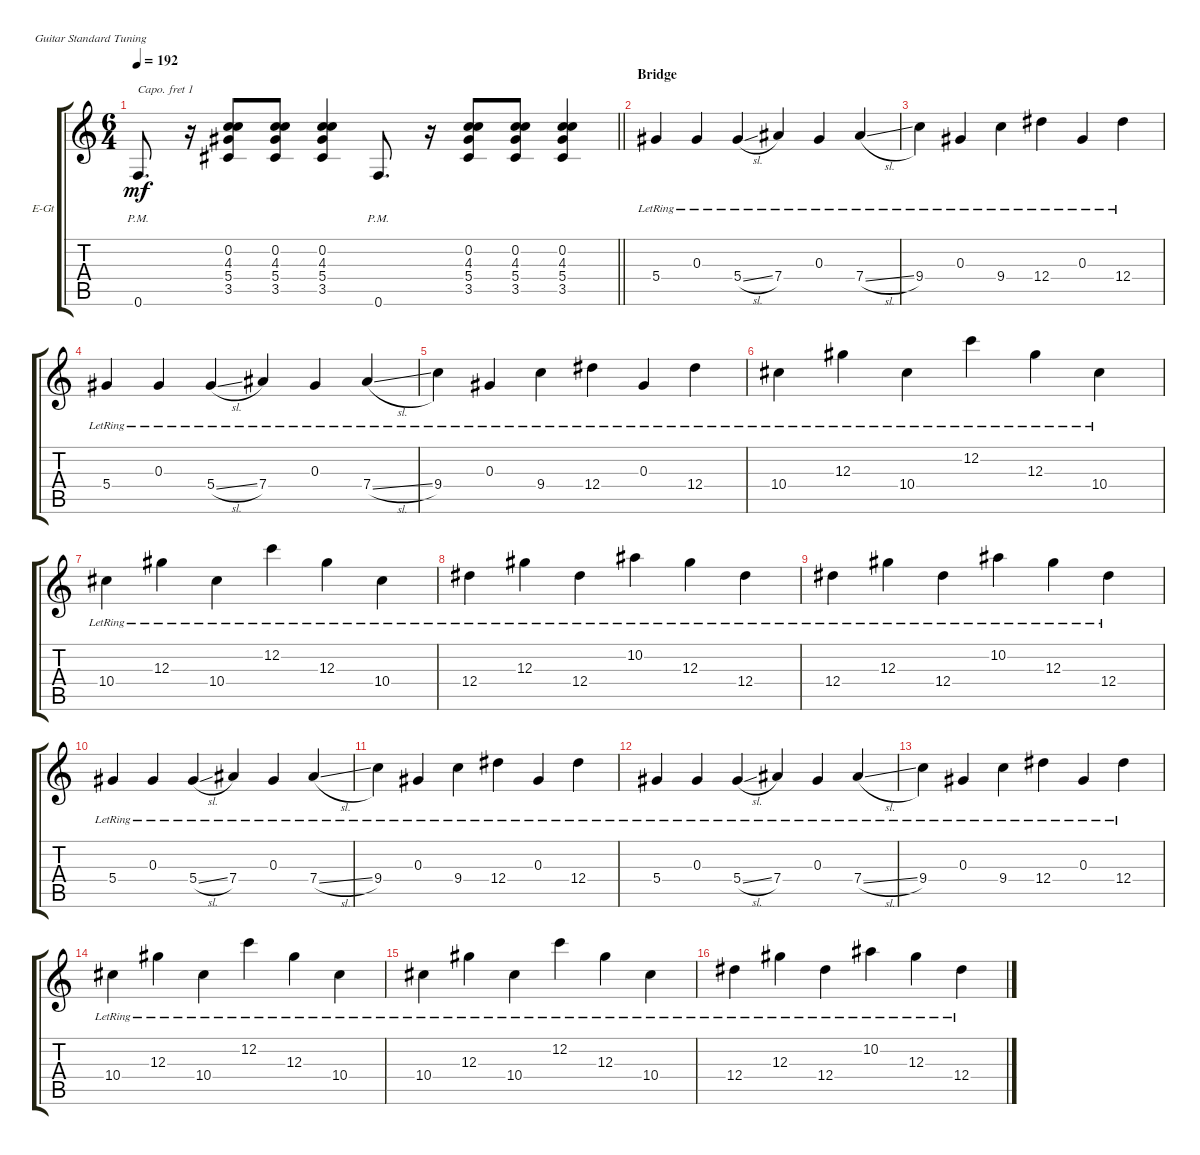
\bracketExtendMode groupsimilarinstruments
\firstSystemTrackNameOrientation horizontal
\otherSystemsTrackNameOrientation horizontal
\track ("Guitar 2" "E-Gt") {instrument distortionguitar}
\staff {score tabs}
\capo 1
\tuning (E4 B3 G3 D3 A2 E2)
\ts (6 4)
\tempo 192
\clef g2
\barLineRight lightlight
\ks c
0.6{pm}.8{d dy mf} r.16 (3.5 5.4 4.3 0.2).8 (3.5 5.4 4.3 0.2).8 (3.5 5.4 4.3 0.2).4 0.6{pm}.8{d} r.16 (3.5 5.4 4.3 0.2).8 (3.5 5.4 4.3 0.2).8 (3.5 5.4 4.3 0.2).4 |
\section ("" "Bridge")
5.4{lr}.4 0.3{lr}.4 5.4{sl lr}.4 7.4{lr}.4 0.3{lr}.4 7.4{sl lr}.4 |
9.4{lr}.4 0.3{lr}.4 9.4{lr}.4 12.4{lr}.4 0.3{lr}.4 12.4{lr}.4 |
5.4{lr}.4 0.3{lr}.4 5.4{sl lr}.4 7.4{lr}.4 0.3{lr}.4 7.4{sl lr}.4 |
9.4{lr}.4 0.3{lr}.4 9.4{lr}.4 12.4{lr}.4 0.3{lr}.4 12.4{lr}.4 |
10.4{lr}.4 12.3{lr}.4 10.4{lr}.4 12.2{lr}.4 12.3{lr}.4 10.4{lr}.4 |
10.4{lr}.4 12.3{lr}.4 10.4{lr}.4 12.2{lr}.4 12.3{lr}.4 10.4{lr}.4 |
12.4{lr}.4 12.3{lr}.4 12.4{lr}.4 10.2{lr}.4 12.3{lr}.4 12.4{lr}.4 |
12.4{lr}.4 12.3{lr}.4 12.4{lr}.4 10.2{lr}.4 12.3{lr}.4 12.4{lr}.4 |
5.4{lr}.4 0.3{lr}.4 5.4{sl lr}.4 7.4{lr}.4 0.3{lr}.4 7.4{sl lr}.4 |
9.4{lr}.4 0.3{lr}.4 9.4{lr}.4 12.4{lr}.4 0.3{lr}.4 12.4{lr}.4 |
5.4{lr}.4 0.3{lr}.4 5.4{sl lr}.4 7.4{lr}.4 0.3{lr}.4 7.4{sl lr}.4 |
9.4{lr}.4 0.3{lr}.4 9.4{lr}.4 12.4{lr}.4 0.3{lr}.4 12.4{lr}.4 |
10.4{lr}.4 12.3{lr}.4 10.4{lr}.4 12.2{lr}.4 12.3{lr}.4 10.4{lr}.4 |
10.4{lr}.4 12.3{lr}.4 10.4{lr}.4 12.2{lr}.4 12.3{lr}.4 10.4{lr}.4 |
12.4{lr}.4 12.3{lr}.4 12.4{lr}.4 10.2{lr}.4 12.3{lr}.4 12.4{lr}.4
